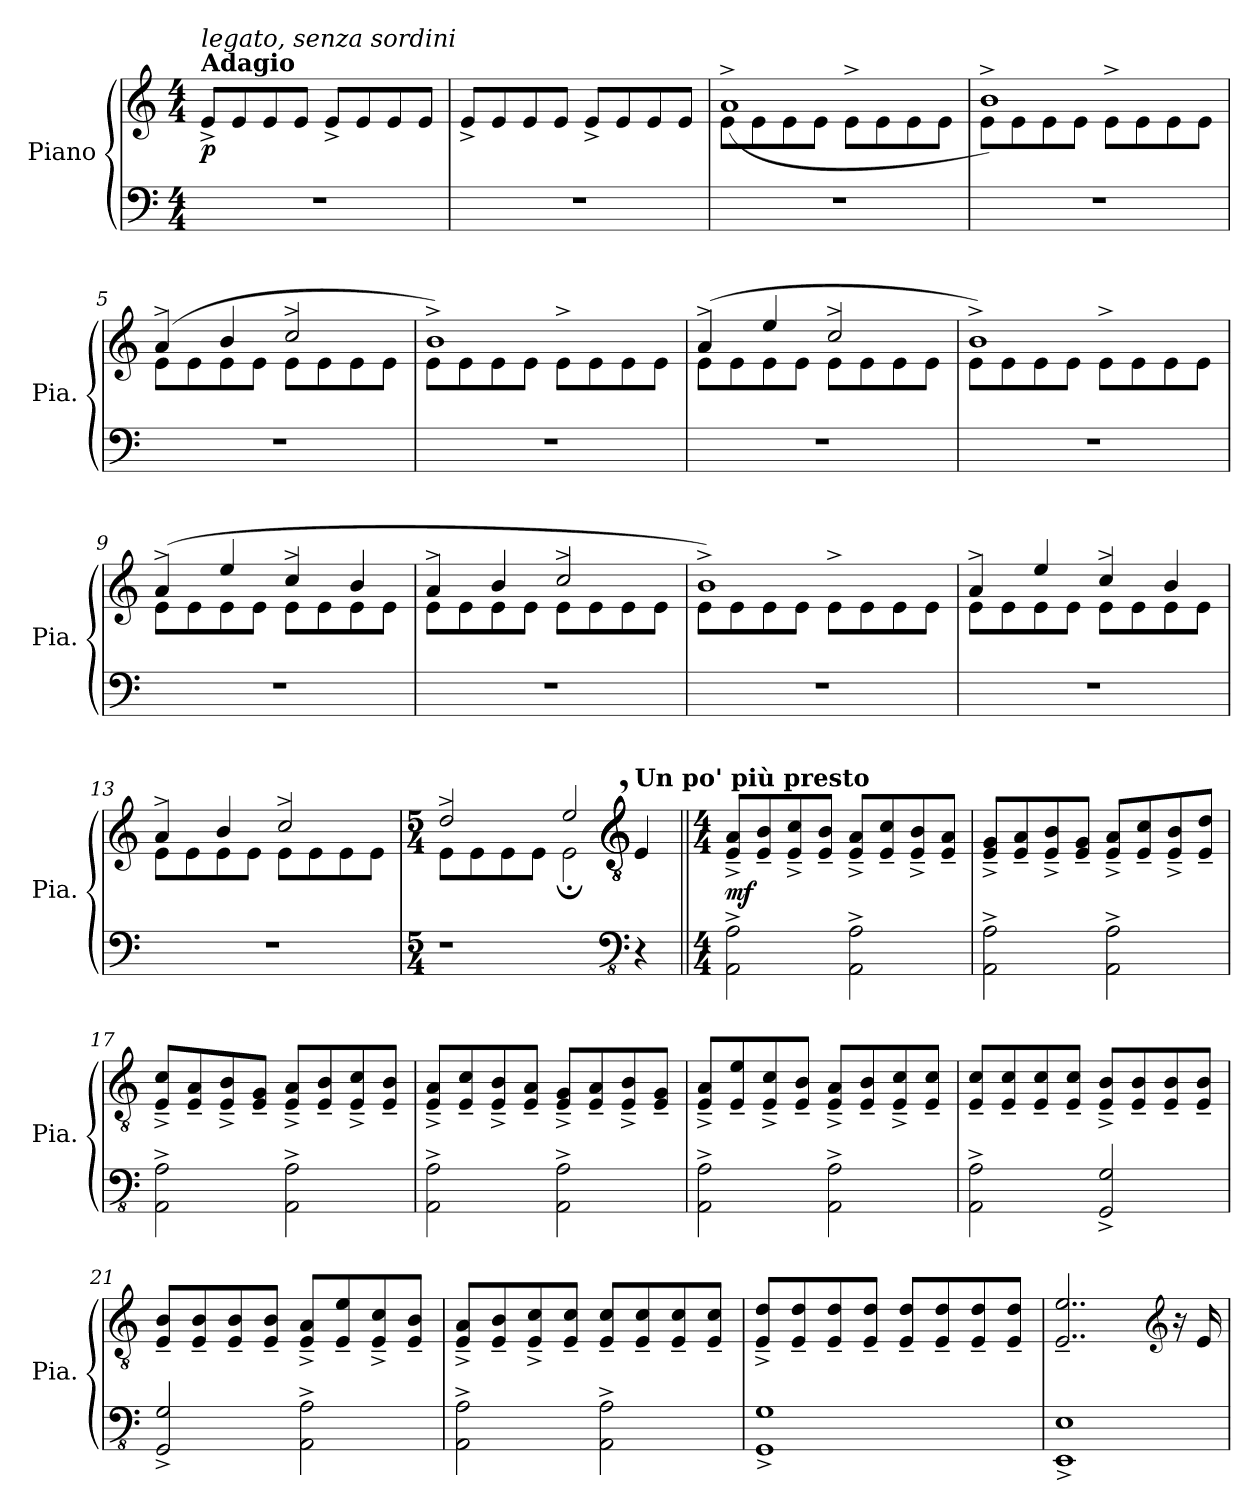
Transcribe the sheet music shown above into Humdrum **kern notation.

**kern	**kern	**dynam
*part1	*part1	*part1
*staff2	*staff1	*staff1/2
*I"Piano	*	*
*I'Pia.	*	*
*clefF4	*clefG2	*
*k[]	*k[]	*
*M4/4	*M4/4	*
*MM56	*MM56	*
=1	=1	=1
!	!LO:TX:a:B:t=Adagio	!
!	!LO:TX:a:i:t=legato, senza sordini	!
!	!	!LO:DY:b
1r	8e^/L	p
.	8e/	.
.	8e/	.
.	8e/J	.
.	8e^/L	.
.	8e/	.
.	8e/	.
.	8e/J	.
=2	=2	=2
1r	8e^/L	.
.	8e/	.
.	8e/	.
.	8e/J	.
.	8e^/L	.
.	8e/	.
.	8e/	.
.	8e/J	.
=3	=3	=3
*	*^	*
1r	8e^\L	(1a	.
.	8e\	.	.
.	8e\	.	.
.	8e\J	.	.
.	8e^\L	.	.
.	8e\	.	.
.	8e\	.	.
.	8e\J	.	.
=4	=4	=4	=4
1r	8e^\L	1b)	.
.	8e\	.	.
.	8e\	.	.
.	8e\J	.	.
.	8e^\L	.	.
.	8e\	.	.
.	8e\	.	.
.	8e\J	.	.
=5	=5	=5	=5
1r	8e^\L	(4a/	.
.	8e\	.	.
.	8e\	4b/	.
.	8e\J	.	.
.	8e^\L	2cc/	.
.	8e\	.	.
.	8e\	.	.
.	8e\J	.	.
!!LO:LB:g=z	!!
=6	=6	=6	=6
1r	8e^\L	1b)	.
.	8e\	.	.
.	8e\	.	.
.	8e\J	.	.
.	8e^\L	.	.
.	8e\	.	.
.	8e\	.	.
.	8e\J	.	.
=7	=7	=7	=7
1r	8e^\L	(4a/	.
.	8e\	.	.
.	8e\	4ee/	.
.	8e\J	.	.
.	8e^\L	2cc/	.
.	8e\	.	.
.	8e\	.	.
.	8e\J	.	.
=8	=8	=8	=8
1r	8e^\L	1b)	.
.	8e\	.	.
.	8e\	.	.
.	8e\J	.	.
.	8e^\L	.	.
.	8e\	.	.
.	8e\	.	.
.	8e\J	.	.
=9	=9	=9	=9
1r	8e^\L	(4a/	.
.	8e\	.	.
.	8e\	4ee/	.
.	8e\J	.	.
.	8e^\L	4cc/	.
.	8e\	.	.
.	8e\	4b/	.
.	8e\J	.	.
=10	=10	=10	=10
1r	8e^\L	4a/	.
.	8e\	.	.
.	8e\	4b/	.
.	8e\J	.	.
.	8e^\L	2cc/	.
.	8e\	.	.
.	8e\	.	.
.	8e\J	.	.
!!LO:LB:g=z	!!
=11	=11	=11	=11
1r	8e^\L	1b)	.
.	8e\	.	.
.	8e\	.	.
.	8e\J	.	.
.	8e^\L	.	.
.	8e\	.	.
.	8e\	.	.
.	8e\J	.	.
=12	=12	=12	=12
1r	8e^\L	4a/	.
.	8e\	.	.
.	8e\	4ee/	.
.	8e\J	.	.
.	8e^\L	4cc/	.
.	8e\	.	.
.	8e\	4b/	.
.	8e\J	.	.
=13	=13	=13	=13
1r	8e^\L	4a/	.
.	8e\	.	.
.	8e\	4b/	.
.	8e\J	.	.
.	8e^\L	2cc/	.
.	8e\	.	.
.	8e\	.	.
.	8e\J	.	.
=14	=14	=14	=14
*M5/4	*M5/4	*	*
1r	8e^\L	2dd/	.
.	8e\	.	.
.	8e\	.	.
.	8e\J	.	.
.	2e,\	2ee;</	.
*clefFv4	*clefGv2	*	*
*	*MM67	*	*
!	!LO:TX:a:B:t=Un po' più presto	!	!
4r	4E/	4ryy	.
*	*v	*v	*
=15||	=15||	=15||
*M4/4	*M4/4	*
*	*^	*
!	!	!	!LO:DY:a=2
*	*v	*v	*
2AAA\^ 2AA\^	8E/~^ 8A/~^L	mf
.	8E/~ 8B/~	.
.	8E/~^ 8c/~^	.
.	8E/~ 8B/~J	.
2AAA\^ 2AA\^	8E/~^ 8A/~^L	.
.	8E/~ 8c/~	.
.	8E/~^ 8B/~^	.
.	8E/~ 8A/~J	.
!!LO:LB:g=z
=16	=16	=16
2AAA\^ 2AA\^	8E/~^ 8G/~^L	.
.	8E/~ 8A/~	.
.	8E/~^ 8B/~^	.
.	8E/~ 8G/~J	.
2AAA\^ 2AA\^	8E/~^ 8A/~^L	.
.	8E/~ 8c/~	.
.	8E/~^ 8B/~^	.
.	8E/~ 8d/~J	.
=17	=17	=17
2AAA\^ 2AA\^	8E/~^ 8c/~^L	.
.	8E/~ 8A/~	.
.	8E/~^ 8B/~^	.
.	8E/~ 8G/~J	.
2AAA\^ 2AA\^	8E/~^ 8A/~^L	.
.	8E/~ 8B/~	.
.	8E/~^ 8c/~^	.
.	8E/~ 8B/~J	.
=18	=18	=18
2AAA\^ 2AA\^	8E/~^ 8A/~^L	.
.	8E/~ 8c/~	.
.	8E/~^ 8B/~^	.
.	8E/~ 8A/~J	.
2AAA\^ 2AA\^	8E/~^ 8G/~^L	.
.	8E/~ 8A/~	.
.	8E/~^ 8B/~^	.
.	8E/~ 8G/~J	.
=19	=19	=19
2AAA\^ 2AA\^	8E/~^ 8A/~^L	.
.	8E/~ 8e/~	.
.	8E/~^ 8c/~^	.
.	8E/~ 8B/~J	.
2AAA\^ 2AA\^	8E/~^ 8A/~^L	.
.	8E/~ 8B/~	.
.	8E/~^ 8c/~^	.
.	8E/~ 8c/~J	.
=20	=20	=20
2AAA\^ 2AA\^	8E/~ 8c/~L	.
.	8E/~ 8c/~	.
.	8E/~ 8c/~	.
.	8E/~ 8c/~J	.
2GGG/^ 2GG/^	8E/~^ 8B/~^L	.
.	8E/~ 8B/~	.
.	8E/~ 8B/~	.
.	8E/~ 8B/~J	.
!!LO:LB:g=z
=21	=21	=21
2GGG/^ 2GG/^	8E/~ 8B/~L	.
.	8E/~ 8B/~	.
.	8E/~ 8B/~	.
.	8E/~ 8B/~J	.
2AAA\^ 2AA\^	8E/~^ 8A/~^L	.
.	8E/~ 8e/~	.
.	8E/~^ 8c/~^	.
.	8E/~ 8B/~J	.
=22	=22	=22
2AAA\^ 2AA\^	8E/~^ 8A/~^L	.
.	8E/~ 8B/~	.
.	8E/~^ 8c/~^	.
.	8E/~ 8c/~J	.
2AAA\^ 2AA\^	8E/~ 8c/~L	.
.	8E/~ 8c/~	.
.	8E/~ 8c/~	.
.	8E/~ 8c/~J	.
=23	=23	=23
1GGG^ 1GG^	8E/~^ 8d/~^L	.
.	8E/~ 8d/~	.
.	8E/~ 8d/~	.
.	8E/~ 8d/~J	.
.	8E/~ 8d/~L	.
.	8E/~ 8d/~	.
.	8E/~ 8d/~	.
.	8E/~ 8d/~J	.
=24	=24	=24
1EEE^ 1EE^	2..E/~ 2..e/~	.
*	*clefG2	*
.	16r	.
.	16e/	.
=	=	=
*-	*-	*-
